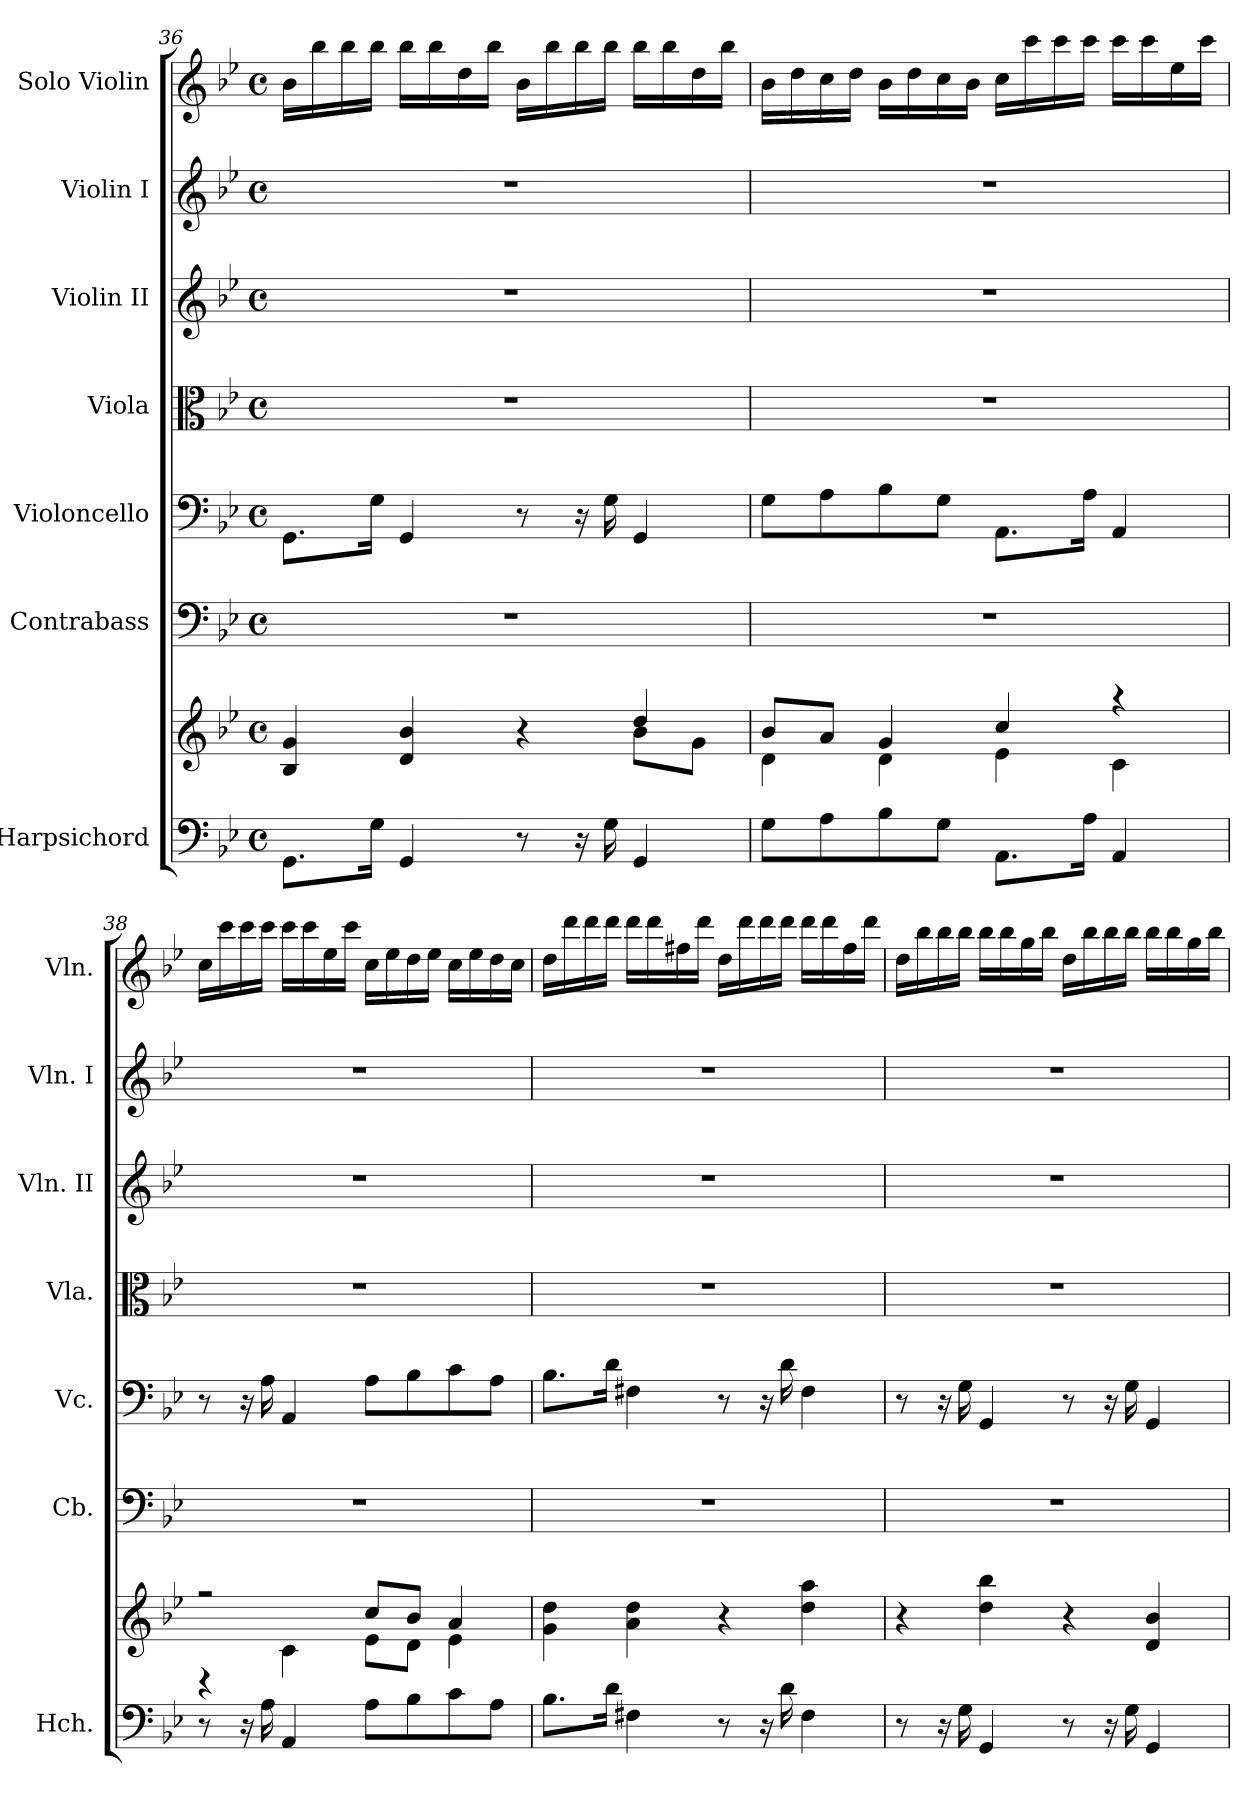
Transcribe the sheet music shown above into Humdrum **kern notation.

**kern	**kern	**kern	**kern	**kern	**kern	**kern	**kern
*part7	*part7	*part6	*part5	*part4	*part3	*part2	*part1
*staff8	*staff7	*staff6	*staff5	*staff4	*staff3	*staff2	*staff1
*I"Harpsichord	*	*I"Contrabass	*I"Violoncello	*I"Viola	*I"Violin II	*I"Violin I	*I"Solo Violin
*I'Hch.	*	*I'Cb.	*I'Vc.	*I'Vla.	*I'Vln. II	*I'Vln. I	*I'Vln.
!!LO:PB:g=z
*clefF4	*clefG2	*clefF4	*clefF4	*clefC3	*clefG2	*clefG2	*clefG2
*	*	*ITrd7c12	*	*	*	*	*
*k[b-e-]	*k[b-e-]	*k[b-e-]	*k[b-e-]	*k[b-e-]	*k[b-e-]	*k[b-e-]	*k[b-e-]
*M4/4	*M4/4	*M4/4	*M4/4	*M4/4	*M4/4	*M4/4	*M4/4
*met(c)	*met(c)	*met(c)	*met(c)	*met(c)	*met(c)	*met(c)	*met(c)
=36	=36	=36	=36	=36	=36	=36	=36
*	*^	*	*	*	*	*	*
8.GG\L	4B-/ 4g/	2.ryy	1r	8.GG\L	1r	1r	1r	16b-\LL
.	.	.	.	.	.	.	.	16bb-\
.	.	.	.	.	.	.	.	16bb-\
16G\Jk	.	.	.	16G\Jk	.	.	.	16bb-\JJ
4GG/	4d/ 4b-/	.	.	4GG/	.	.	.	16bb-\LL
.	.	.	.	.	.	.	.	16bb-\
.	.	.	.	.	.	.	.	16dd\
.	.	.	.	.	.	.	.	16bb-\JJ
8r	4r	.	.	8r	.	.	.	16b-\LL
.	.	.	.	.	.	.	.	16bb-\
16r	.	.	.	16r	.	.	.	16bb-\
16G\	.	.	.	16G\	.	.	.	16bb-\JJ
4GG/	8b-\L	4dd/	.	4GG/	.	.	.	16bb-\LL
.	.	.	.	.	.	.	.	16bb-\
.	8g\J	.	.	.	.	.	.	16dd\
.	.	.	.	.	.	.	.	16bb-\JJ
=37	=37	=37	=37	=37	=37	=37	=37	=37
8G\L	4d\	8b-/L	1r	8G\L	1r	1r	1r	16b-\LL
.	.	.	.	.	.	.	.	16dd\
8A\	.	8a/J	.	8A\	.	.	.	16cc\
.	.	.	.	.	.	.	.	16dd\JJ
8B-\	4d\	4g/	.	8B-\	.	.	.	16b-\LL
.	.	.	.	.	.	.	.	16dd\
8G\J	.	.	.	8G\J	.	.	.	16cc\
.	.	.	.	.	.	.	.	16b-\JJ
8.AA\L	4e-\	4cc/	.	8.AA\L	.	.	.	16cc\LL
.	.	.	.	.	.	.	.	16ccc\
.	.	.	.	.	.	.	.	16ccc\
16A\Jk	.	.	.	16A\Jk	.	.	.	16ccc\JJ
4AA/	4c\	4raa	.	4AA/	.	.	.	16ccc\LL
.	.	.	.	.	.	.	.	16ccc\
.	.	.	.	.	.	.	.	16ee-\
.	.	.	.	.	.	.	.	16ccc\JJ
!!LO:PB:g=z
=38	=38	=38	=38	=38	=38	=38	=38	=38
8r	4rD	2rff	1r	8r	1r	1r	1r	16cc\LL
.	.	.	.	.	.	.	.	16ccc\
16r	.	.	.	16r	.	.	.	16ccc\
16A\	.	.	.	16A\	.	.	.	16ccc\JJ
4AA/	4c\	.	.	4AA/	.	.	.	16ccc\LL
.	.	.	.	.	.	.	.	16ccc\
.	.	.	.	.	.	.	.	16ee-\
.	.	.	.	.	.	.	.	16ccc\JJ
8A\L	8e-\L	8cc/L	.	8A\L	.	.	.	16cc\LL
.	.	.	.	.	.	.	.	16ee-\
8B-\	8d\J	8b-/J	.	8B-\	.	.	.	16dd\
.	.	.	.	.	.	.	.	16ee-\JJ
8c\	4e-\	4a/	.	8c\	.	.	.	16cc\LL
.	.	.	.	.	.	.	.	16ee-\
8A\J	.	.	.	8A\J	.	.	.	16dd\
.	.	.	.	.	.	.	.	16cc\JJ
*	*v	*v	*	*	*	*	*	*
=39	=39	=39	=39	=39	=39	=39	=39
8.B-\L	4g\ 4dd\	1r	8.B-\L	1r	1r	1r	16dd\LL
.	.	.	.	.	.	.	16ddd\
.	.	.	.	.	.	.	16ddd\
16d\Jk	.	.	16d\Jk	.	.	.	16ddd\JJ
4F#X\	4a\ 4dd\	.	4F#X\	.	.	.	16ddd\LL
.	.	.	.	.	.	.	16ddd\
.	.	.	.	.	.	.	16ff#X\
.	.	.	.	.	.	.	16ddd\JJ
8r	4r	.	8r	.	.	.	16dd\LL
.	.	.	.	.	.	.	16ddd\
16r	.	.	16r	.	.	.	16ddd\
16d\	.	.	16d\	.	.	.	16ddd\JJ
4F#\	4dd\ 4aa\	.	4F#\	.	.	.	16ddd\LL
.	.	.	.	.	.	.	16ddd\
.	.	.	.	.	.	.	16ff#\
.	.	.	.	.	.	.	16ddd\JJ
!!LO:PB:g=z
=40	=40	=40	=40	=40	=40	=40	=40
8r	4r	1r	8r	1r	1r	1r	16dd\LL
.	.	.	.	.	.	.	16bb-\
16r	.	.	16r	.	.	.	16bb-\
16G\	.	.	16G\	.	.	.	16bb-\JJ
4GG/	4dd\ 4bb-\	.	4GG/	.	.	.	16bb-\LL
.	.	.	.	.	.	.	16bb-\
.	.	.	.	.	.	.	16gg\
.	.	.	.	.	.	.	16bb-\JJ
8r	4r	.	8r	.	.	.	16dd\LL
.	.	.	.	.	.	.	16bb-\
16r	.	.	16r	.	.	.	16bb-\
16G\	.	.	16G\	.	.	.	16bb-\JJ
4GG/	4d/ 4b-/	.	4GG/	.	.	.	16bb-\LL
.	.	.	.	.	.	.	16bb-\
.	.	.	.	.	.	.	16gg\
.	.	.	.	.	.	.	16bb-\JJ
=	=	=	=	=	=	=	=
*-	*-	*-	*-	*-	*-	*-	*-
